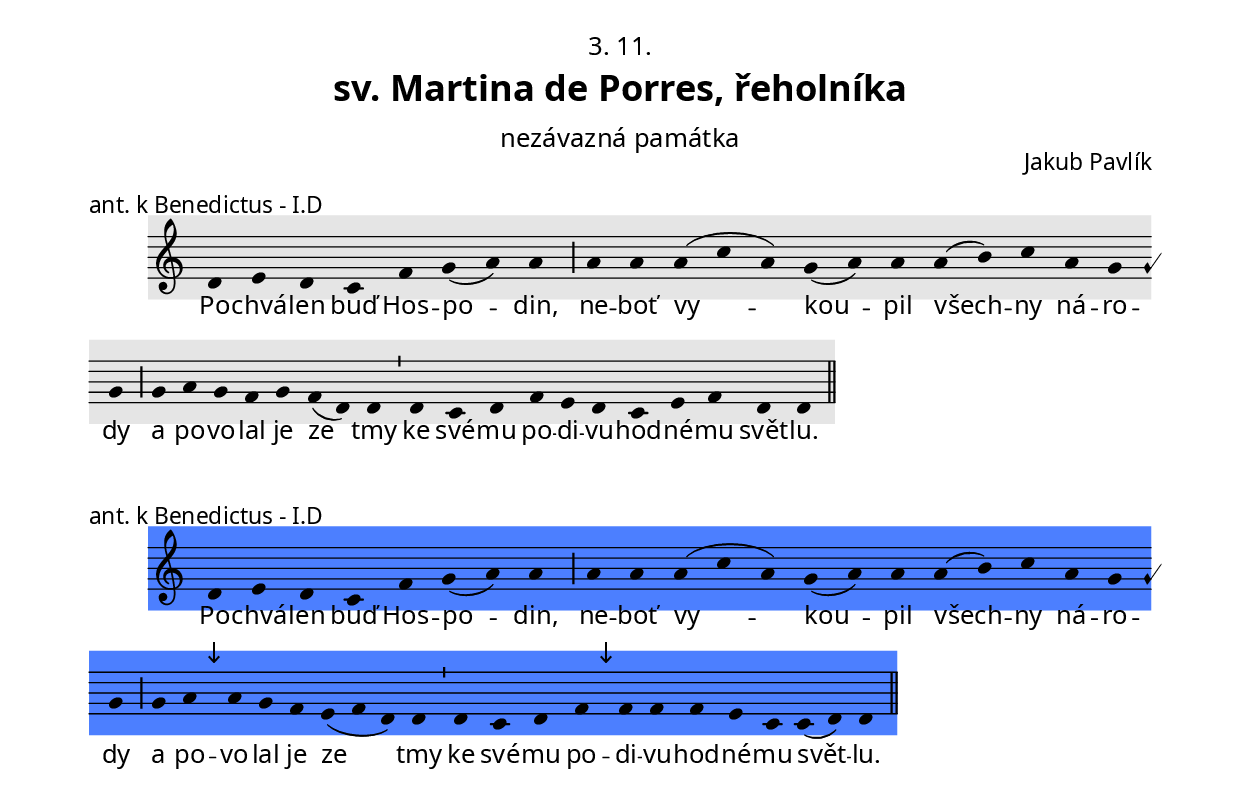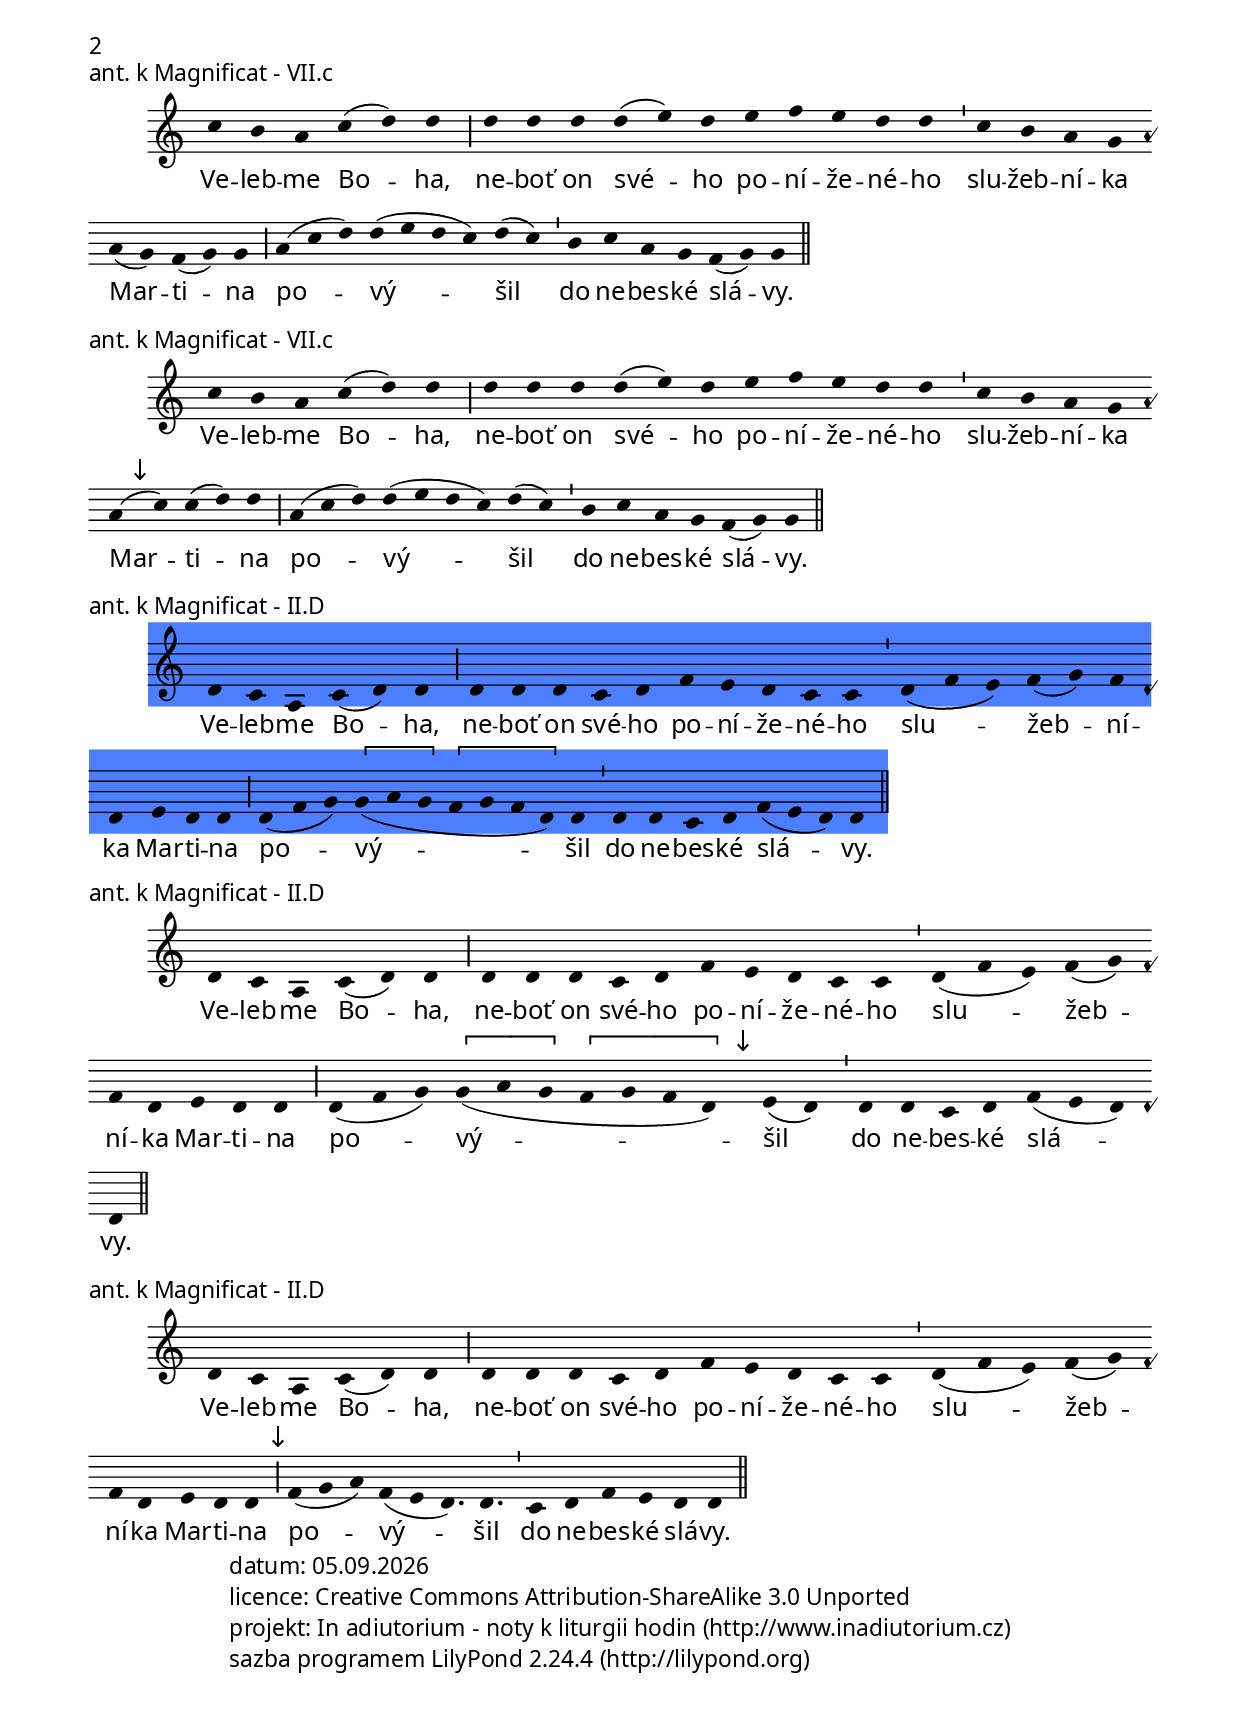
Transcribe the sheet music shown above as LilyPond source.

\version "2.19.16"

\include "../spolecne.ly"

\header {
  title = \markup\titleSvatek
            "sv. Martina de Porres, řeholníka"
            "nezávazná památka"
            "3. 11."
  composer = "Jakub Pavlík"
}

\score {
  \relative c' {
    \zvyraznovacSedy
    \choralniRezim
    d4 e d c f g( a) a \barMaior
    a a a( c a) g( a) a a( b) c a g g \barMaior
    g a g f g f( d) d \barMin
    d c d f e d c e f d d \barFinalis
  }
  \addlyrics {
    Po -- chvá -- len buď Hos -- po -- din,
    ne -- boť vy -- kou -- pil všech -- ny ná -- ro -- dy
    a po -- vo -- lal je ze tmy
    ke své -- mu po -- di -- vu -- hod -- né -- mu svět -- lu.
  }
  \header {
    quid = "ant. k Benedictus"
    modus = "I"
    differentia = "D"
    psalmus = ""
    id = "aben"
    piece = \markup {\sestavTitulekBezZalmu}
  }
}

\score {
  \relative c' {
    \zvyraznovacModry
    \choralniRezim
    d4 e d c f g( a) a \barMaior
    a a a( c a) g( a) a a( b) c a g g \barMaior
    g a \mark\sipka a g f e( f d) d \barMin
    d c d f \mark\sipka f f f e c c( d) d \barFinalis
  }
  \addlyrics {
    Po -- chvá -- len buď Hos -- po -- din,
    ne -- boť vy -- kou -- pil všech -- ny ná -- ro -- dy
    a po -- vo -- lal je ze tmy
    ke své -- mu po -- di -- vu -- hod -- né -- mu svět -- lu.
  }
  \header {
    quid = "ant. k Benedictus"
    modus = "I"
    differentia = "D"
    psalmus = ""
    id = "aben"
    piece = \markup {\sestavTitulekBezZalmu}
  }
}

\pageBreak

\score {
  \relative c'' {
    \choralniRezim
    c4 b a c( d) d \barMaior
    d d d d( e) d e f e d d \barMin
    c b a g a( g) f( g) g \barMaior
    a( c d) d( e d c) d( c) \barMin
    b c a g f( g) g \barFinalis
  }
  \addlyrics {
    Ve -- leb -- me Bo -- ha,
    ne -- boť on své -- ho po -- ní -- že -- né -- ho
    slu -- žeb -- ní -- ka Mar -- ti -- na
    po -- vý -- šil
    do ne -- bes -- ké slá -- vy.
  }
  \header {
    quid = "ant. k Magnificat"
    modus = "VII"
    differentia = "c"
    psalmus = ""
    id = "amag"
    piece = \markup {\sestavTitulekBezZalmu}
  }
}

\score {
  \relative c'' {
    \choralniRezim
    c4 b a c( d) d \barMaior
    d d d d( e) d e f e d d \barMin
    c b a g a( \mark\sipka c) c( d) d \barMaior
    a( c d) d( e d c) d( c) \barMin
    b c a g f( g) g \barFinalis
  }
  \addlyrics {
    Ve -- leb -- me Bo -- ha,
    ne -- boť on své -- ho po -- ní -- že -- né -- ho
    slu -- žeb -- ní -- ka Mar -- ti -- na
    po -- vý -- šil
    do ne -- bes -- ké slá -- vy.
  }
  \header {
    quid = "ant. k Magnificat"
    modus = "VII"
    differentia = "c"
    psalmus = ""
    id = "amag"
    piece = \markup {\sestavTitulekBezZalmu}
  }
}

\score {
  \relative c' {
    \zvyraznovacModry
    \choralniRezim
    d4 c a c( d) d \barMaior
    d d d c d f e d c c \barMin
    d( f e) f( g) f d e d d \barMaior
    d( f g) \[ g( a g \] \[ f g f d) \] d \barMin
    d d c d f( e d) d \barFinalis
  }
  \addlyrics {
    Ve -- leb -- me Bo -- ha,
    ne -- boť on své -- ho po -- ní -- že -- né -- ho
    slu -- žeb -- ní -- ka Mar -- ti -- na
    po -- vý -- šil
    do ne -- bes -- ké slá -- vy.
  }
  \header {
    quid = "ant. k Magnificat"
    modus = "II"
    differentia = "D"
    psalmus = ""
    id = "amag"
    piece = \markup {\sestavTitulekBezZalmu}
  }
}

\score {
  \relative c' {
    \choralniRezim
    d4 c a c( d) d \barMaior
    d d d c d f e d c c \barMin
    d( f e) f( g) f d e d d \barMaior
    d( f g) \[ g( a g \] \[ f g f d) \] \mark\sipka e( d) \barMin
    d d c d f( e d) d \barFinalis
  }
  \addlyrics {
    Ve -- leb -- me Bo -- ha,
    ne -- boť on své -- ho po -- ní -- že -- né -- ho
    slu -- žeb -- ní -- ka Mar -- ti -- na
    po -- vý -- šil
    do ne -- bes -- ké slá -- vy.
  }
  \header {
    quid = "ant. k Magnificat"
    modus = "II"
    differentia = "D"
    psalmus = ""
    id = "amag"
    piece = \markup {\sestavTitulekBezZalmu}
  }
}

\score {
  \relative c' {
    \choralniRezim
    d4 c a c( d) d \barMaior
    d d d c d f e d c c \barMin
    d( f e) f( g) f d e d d \barMaior
    \mark\sipka f( g a) f( e d4.) d \barMin
    c4 d f e d d \barFinalis
  }
  \addlyrics {
    Ve -- leb -- me Bo -- ha,
    ne -- boť on své -- ho po -- ní -- že -- né -- ho
    slu -- žeb -- ní -- ka Mar -- ti -- na
    po -- vý -- šil
    do ne -- bes -- ké slá -- vy.
  }
  \header {
    quid = "ant. k Magnificat"
    modus = "II"
    differentia = "D"
    psalmus = ""
    id = "amag"
    piece = \markup {\sestavTitulekBezZalmu}
  }
}